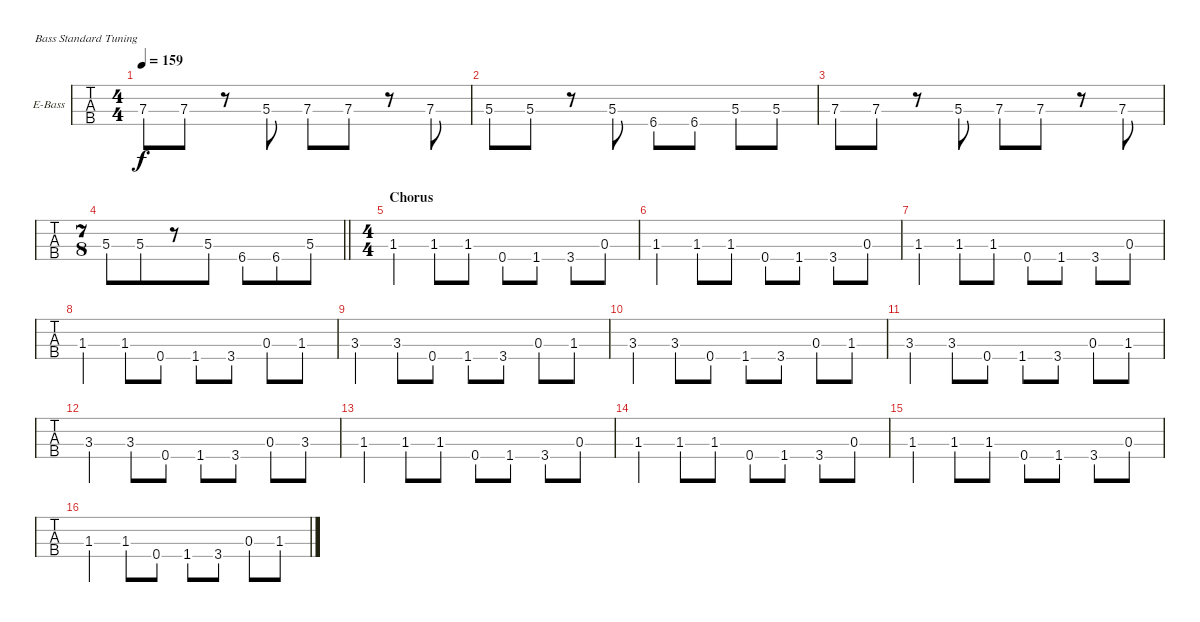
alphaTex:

\bracketExtendMode groupsimilarinstruments
\firstSystemTrackNameOrientation horizontal
\otherSystemsTrackNameOrientation horizontal
\track ("Nikolai" "E-Bass") {instrument electricbassfinger}
\staff {tabs}
\tuning (G2 D2 A1 E1)
\ts (4 4)
\tempo 159
\clef f4
\ks c
7.3.8{dy f} 7.3.8 r.8 5.3.8 7.3.8 7.3.8 r.8 7.3.8 |
5.3.8 5.3.8 r.8 5.3.8 6.4.8 6.4.8 5.3.8 5.3.8 |
7.3.8 7.3.8 r.8 5.3.8 7.3.8 7.3.8 r.8 7.3.8 |
\ts (7 8)
\barLineRight lightlight
5.3.8 5.3.8 r.8 5.3.8 6.4.8 6.4.8 5.3.8 |
\ts (4 4)
\section ("" "Chorus")
1.3.4 1.3.8 1.3.8 0.4.8 1.4.8 3.4.8 0.3.8 |
1.3.4 1.3.8 1.3.8 0.4.8 1.4.8 3.4.8 0.3.8 |
1.3.4 1.3.8 1.3.8 0.4.8 1.4.8 3.4.8 0.3.8 |
1.3.4 1.3.8 0.4.8 1.4.8 3.4.8 0.3.8 1.3.8 |
3.3.4 3.3.8 0.4.8 1.4.8 3.4.8 0.3.8 1.3.8 |
3.3.4 3.3.8 0.4.8 1.4.8 3.4.8 0.3.8 1.3.8 |
3.3.4 3.3.8 0.4.8 1.4.8 3.4.8 0.3.8 1.3.8 |
3.3.4 3.3.8 0.4.8 1.4.8 3.4.8 0.3.8 3.3.8 |
1.3.4 1.3.8 1.3.8 0.4.8 1.4.8 3.4.8 0.3.8 |
1.3.4 1.3.8 1.3.8 0.4.8 1.4.8 3.4.8 0.3.8 |
1.3.4 1.3.8 1.3.8 0.4.8 1.4.8 3.4.8 0.3.8 |
1.3.4 1.3.8 0.4.8 1.4.8 3.4.8 0.3.8 1.3.8
